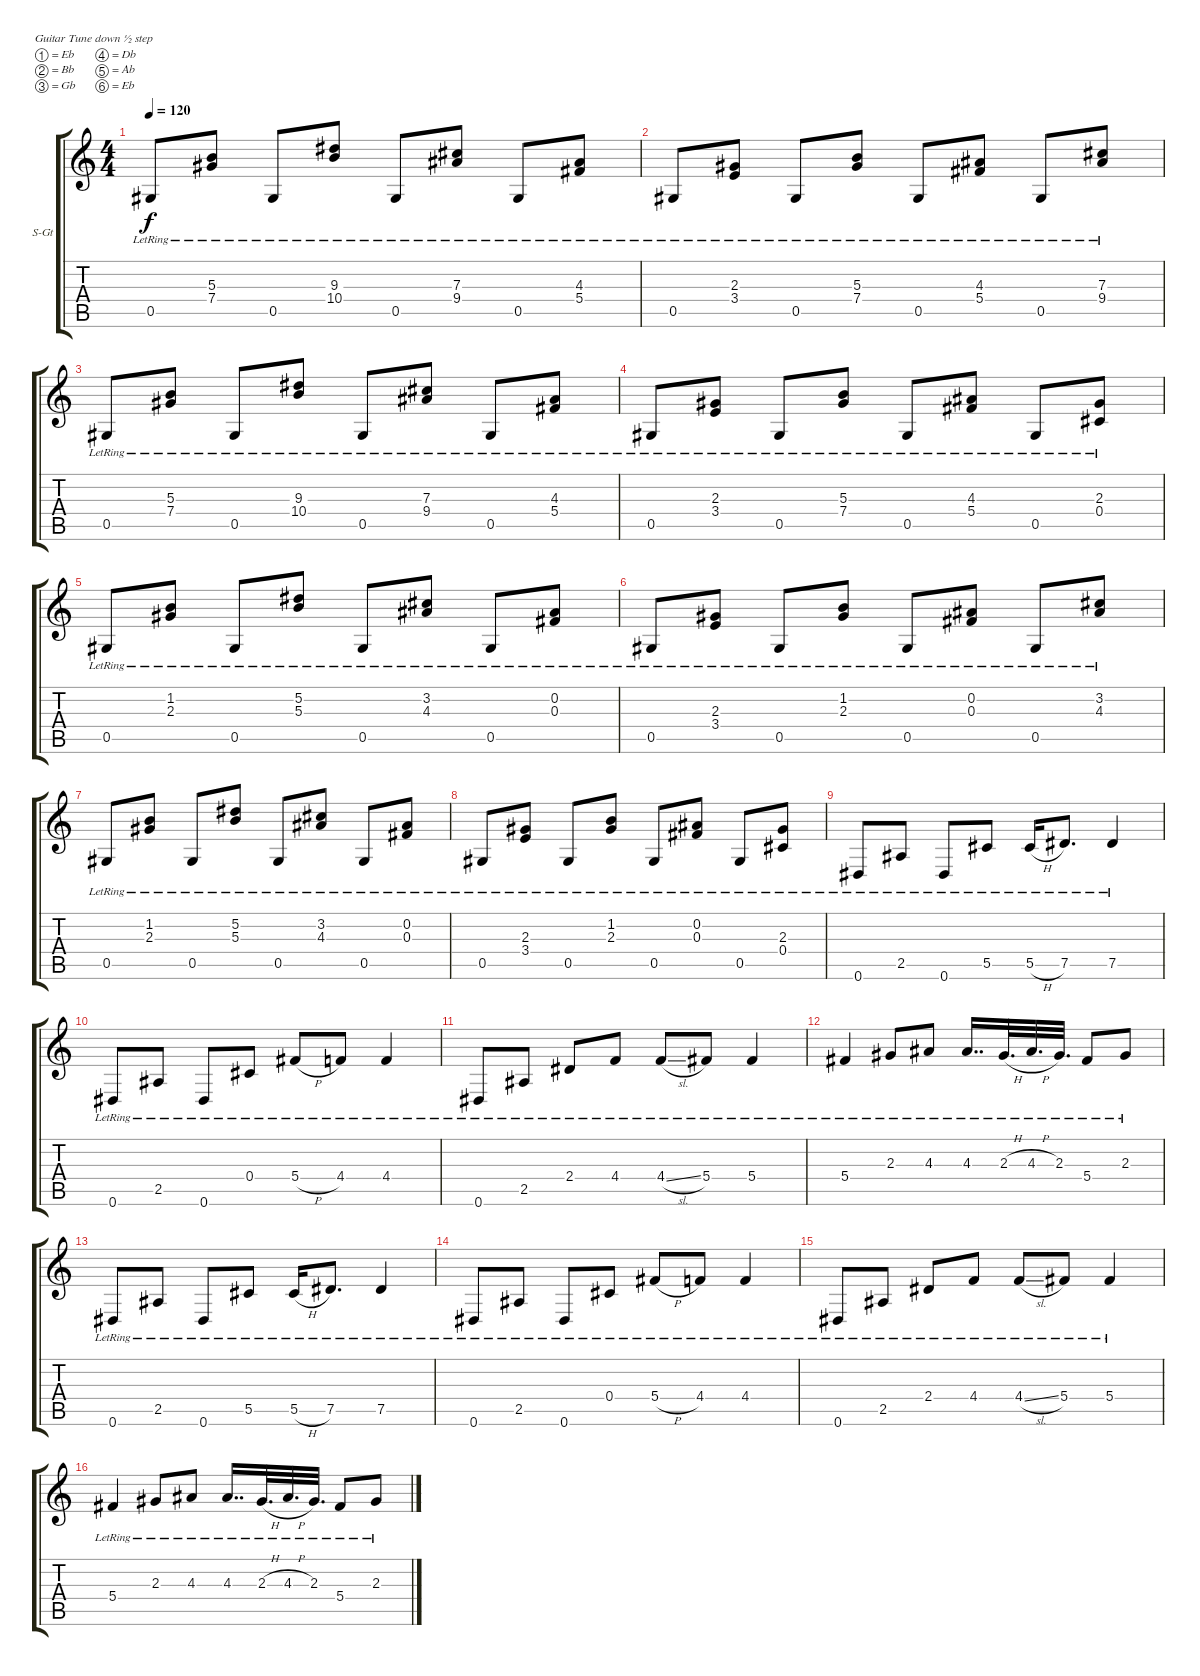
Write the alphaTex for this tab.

\defaultSystemsLayout 4
\bracketExtendMode groupsimilarinstruments
\firstSystemTrackNameOrientation horizontal
\otherSystemsTrackNameOrientation horizontal
\track ("Harmonic Guitar" "S-Gt") {instrument acousticguitarsteel}
\staff {score tabs}
\tuning (Eb4 Bb3 Gb3 Db3 Ab2 Eb2)
\ts (4 4)
\tempo 120
\clef g2
\scale
0.352657
\ks c
0.5{lr}.8{dy f} (5.3{lr} 7.4).8 0.5{lr}.8 (9.3{lr} 10.4).8 0.5{lr}.8 (7.3{lr} 9.4).8 0.5{lr}.8 (4.3{lr} 5.4).8 |
\scale
0.323671 0.5{lr}.8 (3.4{lr} 2.3{lr}).8 0.5{lr}.8 (5.3{lr} 7.4).8 0.5{lr}.8 (4.3{lr} 5.4).8 0.5{lr}.8 (7.3{lr} 9.4).8 |
0.5{lr}.8 (5.3{lr} 7.4).8 0.5{lr}.8 (9.3{lr} 10.4).8 0.5{lr}.8 (7.3{lr} 9.4).8 0.5{lr}.8 (4.3{lr} 5.4).8 |
0.5{lr}.8 (3.4{lr} 2.3{lr}).8 0.5{lr}.8 (5.3{lr} 7.4).8 0.5{lr}.8 (4.3{lr} 5.4).8 0.5{lr}.8 (2.3{lr} 0.4).8 |
0.5{lr}.8 (2.3{lr} 1.2{lr}).8 0.5{lr}.8 (5.3{lr} 5.2{lr}).8 0.5{lr}.8 (4.3{lr} 3.2{lr}).8 0.5{lr}.8 (0.3{lr} 0.2{lr}).8 |
0.5{lr}.8 (3.4{lr} 2.3{lr}).8 0.5{lr}.8 (2.3{lr} 1.2{lr}).8 0.5{lr}.8 (0.3{lr} 0.2{lr}).8 0.5{lr}.8 (4.3{lr} 3.2{lr}).8 |
0.5{lr}.8 (2.3{lr} 1.2{lr}).8 0.5{lr}.8 (5.3{lr} 5.2{lr}).8 0.5{lr}.8 (4.3{lr} 3.2{lr}).8 0.5{lr}.8 (0.3{lr} 0.2{lr}).8 |
0.5{lr}.8 (3.4{lr} 2.3{lr}).8 0.5{lr}.8 (2.3{lr} 1.2{lr}).8 0.5{lr}.8 (0.3{lr} 0.2{lr}).8 0.5{lr}.8 (2.3{lr} 0.4).8 |
0.6{lr}.8 2.5{lr}.8 0.6{lr}.8 5.5{lr}.8 5.5{h lr}.16 7.5{lr}.8{d} 7.5{lr}.4 |
0.6{lr}.8 2.5{lr}.8 0.6{lr}.8 0.4{lr}.8 5.4{h lr}.8 4.4{lr}.8 4.4{lr}.4 |
0.6{lr}.8 2.5{lr}.8 2.4{lr}.8 4.4{lr}.8 4.4{sl lr}.8 5.4{lr}.8 5.4{lr}.4 |
5.4{lr}.4 2.3{lr}.8 4.3{lr}.8 4.3{lr}.16{dd} 2.3{h lr}.32{d} 4.3{h lr}.32{d} 2.3{lr}.32{d} 5.4{lr}.8 2.3{lr}.8 |
0.6{lr}.8 2.5{lr}.8 0.6{lr}.8 5.5{lr}.8 5.5{h lr}.16 7.5{lr}.8{d} 7.5{lr}.4 |
0.6{lr}.8 2.5{lr}.8 0.6{lr}.8 0.4{lr}.8 5.4{h lr}.8 4.4{lr}.8 4.4{lr}.4 |
0.6{lr}.8 2.5{lr}.8 2.4{lr}.8 4.4{lr}.8 4.4{sl lr}.8 5.4{lr}.8 5.4{lr}.4 |
5.4{lr}.4 2.3{lr}.8 4.3{lr}.8 4.3{lr}.16{dd} 2.3{h lr}.32{d} 4.3{h lr}.32{d} 2.3{lr}.32{d} 5.4{lr}.8 2.3{lr}.8
